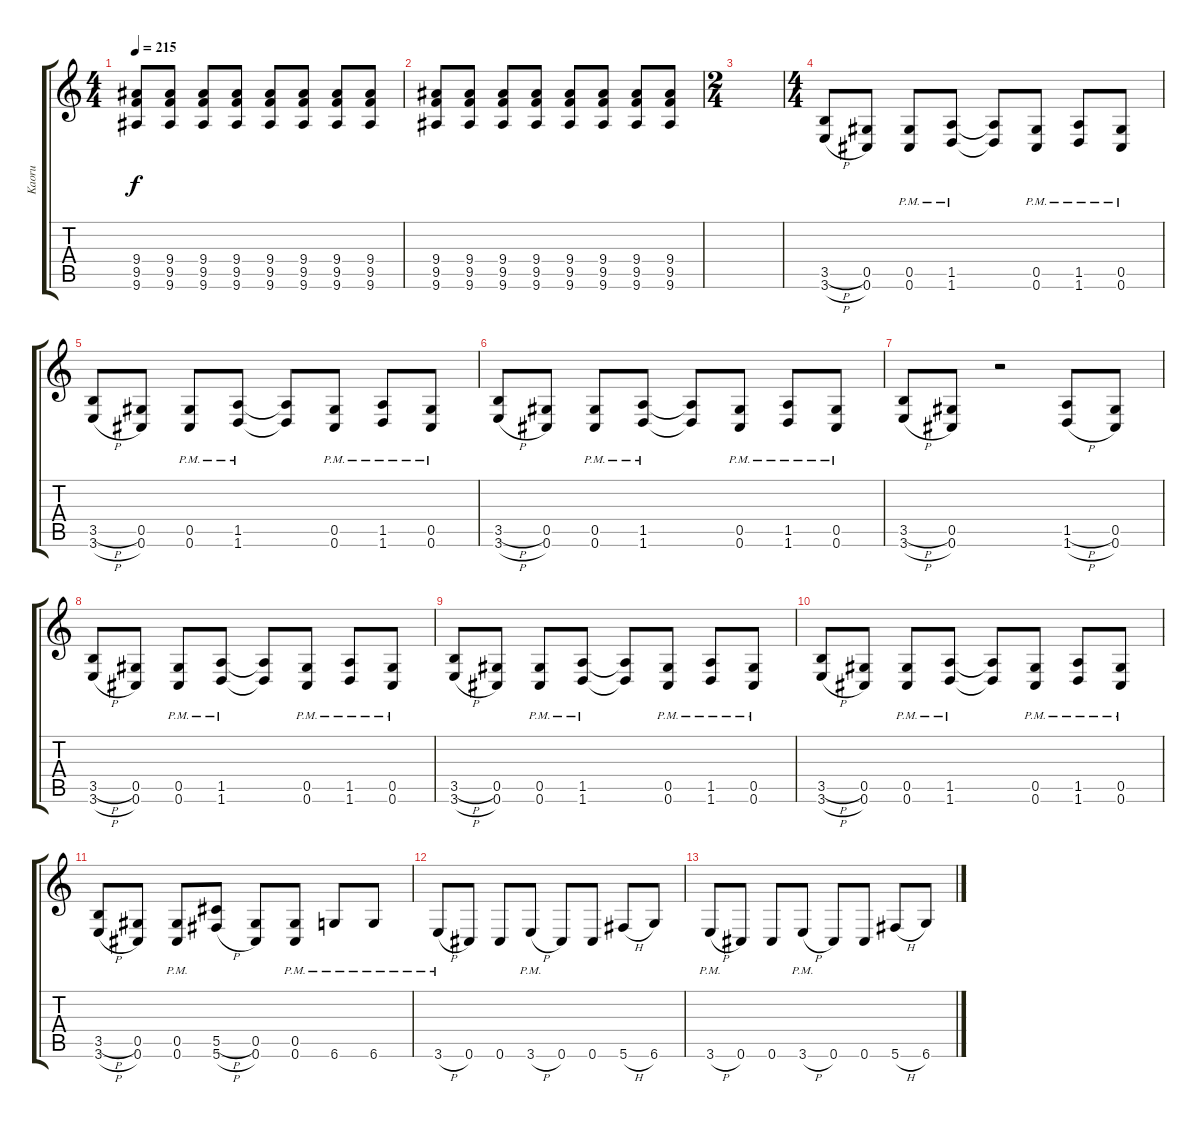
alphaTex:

\track ("Kaoru" "Kaoru") {instrument overdrivenguitar}
\staff {score tabs}
\tuning (Eb4 Bb3 Gb3 Db3 Ab2 Db2) {hide}
\ts (4 4)
\tempo 215
\clef g2
\ks aminor
(9.4 9.5 9.6).8{dy f} (9.4 9.5 9.6).8 (9.4 9.5 9.6).8 (9.4 9.5 9.6).8 (9.4 9.5 9.6).8 (9.4 9.5 9.6).8 (9.4 9.5 9.6).8 (9.4 9.5 9.6).8 |
(9.4 9.5 9.6).8 (9.4 9.5 9.6).8 (9.4 9.5 9.6).8 (9.4 9.5 9.6).8 (9.4 9.5 9.6).8 (9.4 9.5 9.6).8 (9.4 9.5 9.6).8 (9.4 9.5 9.6).8 |
\ts (2 4)
|
\ts (4 4)
(3.5{h} 3.6{h}).8 (0.5 0.6).8 (0.5{pm} 0.6{pm}).8 (1.5{pm} 1.6{pm}).8 (1.5{t} 1.6{t}).8 (0.5{pm} 0.6{pm}).8 (1.5{pm} 1.6{pm}).8 (0.5{pm} 0.6{pm}).8 |
(3.5{h} 3.6{h}).8 (0.5 0.6).8 (0.5{pm} 0.6{pm}).8 (1.5{pm} 1.6{pm}).8 (1.5{t} 1.6{t}).8 (0.5{pm} 0.6{pm}).8 (1.5{pm} 1.6{pm}).8 (0.5{pm} 0.6{pm}).8 |
(3.5{h} 3.6{h}).8 (0.5 0.6).8 (0.5{pm} 0.6{pm}).8 (1.5{pm} 1.6{pm}).8 (1.5{t} 1.6{t}).8 (0.5{pm} 0.6{pm}).8 (1.5{pm} 1.6{pm}).8 (0.5{pm} 0.6{pm}).8 |
(3.5{h} 3.6{h}).8 (0.5 0.6).8 r.2 (1.5{h} 1.6{h}).8 (0.5 0.6).8 |
(3.5{h} 3.6{h}).8 (0.5 0.6).8 (0.5{pm} 0.6{pm}).8 (1.5{pm} 1.6{pm}).8 (1.5{t} 1.6{t}).8 (0.5{pm} 0.6{pm}).8 (1.5{pm} 1.6{pm}).8 (0.5{pm} 0.6{pm}).8 |
(3.5{h} 3.6{h}).8 (0.5 0.6).8 (0.5{pm} 0.6{pm}).8 (1.5{pm} 1.6{pm}).8 (1.5{t} 1.6{t}).8 (0.5{pm} 0.6{pm}).8 (1.5{pm} 1.6{pm}).8 (0.5{pm} 0.6{pm}).8 |
(3.5{h} 3.6{h}).8 (0.5 0.6).8 (0.5{pm} 0.6{pm}).8 (1.5{pm} 1.6{pm}).8 (1.5{t} 1.6{t}).8 (0.5{pm} 0.6{pm}).8 (1.5{pm} 1.6{pm}).8 (0.5{pm} 0.6{pm}).8 |
(3.5{h} 3.6{h}).8 (0.5 0.6).8 (0.5{pm} 0.6{pm}).8 (5.5{h} 5.6{h}).8 (0.5 0.6).8 (0.5{pm} 0.6{pm}).8 6.6{pm}.8 6.6{pm}.8 |
3.6{h pm}.8 0.6.8 0.6.8 3.6{h pm}.8 0.6.8 0.6.8 5.6{h}.8 6.6.8 |
3.6{h pm}.8 0.6.8 0.6.8 3.6{h pm}.8 0.6.8 0.6.8 5.6{h}.8 6.6.8
